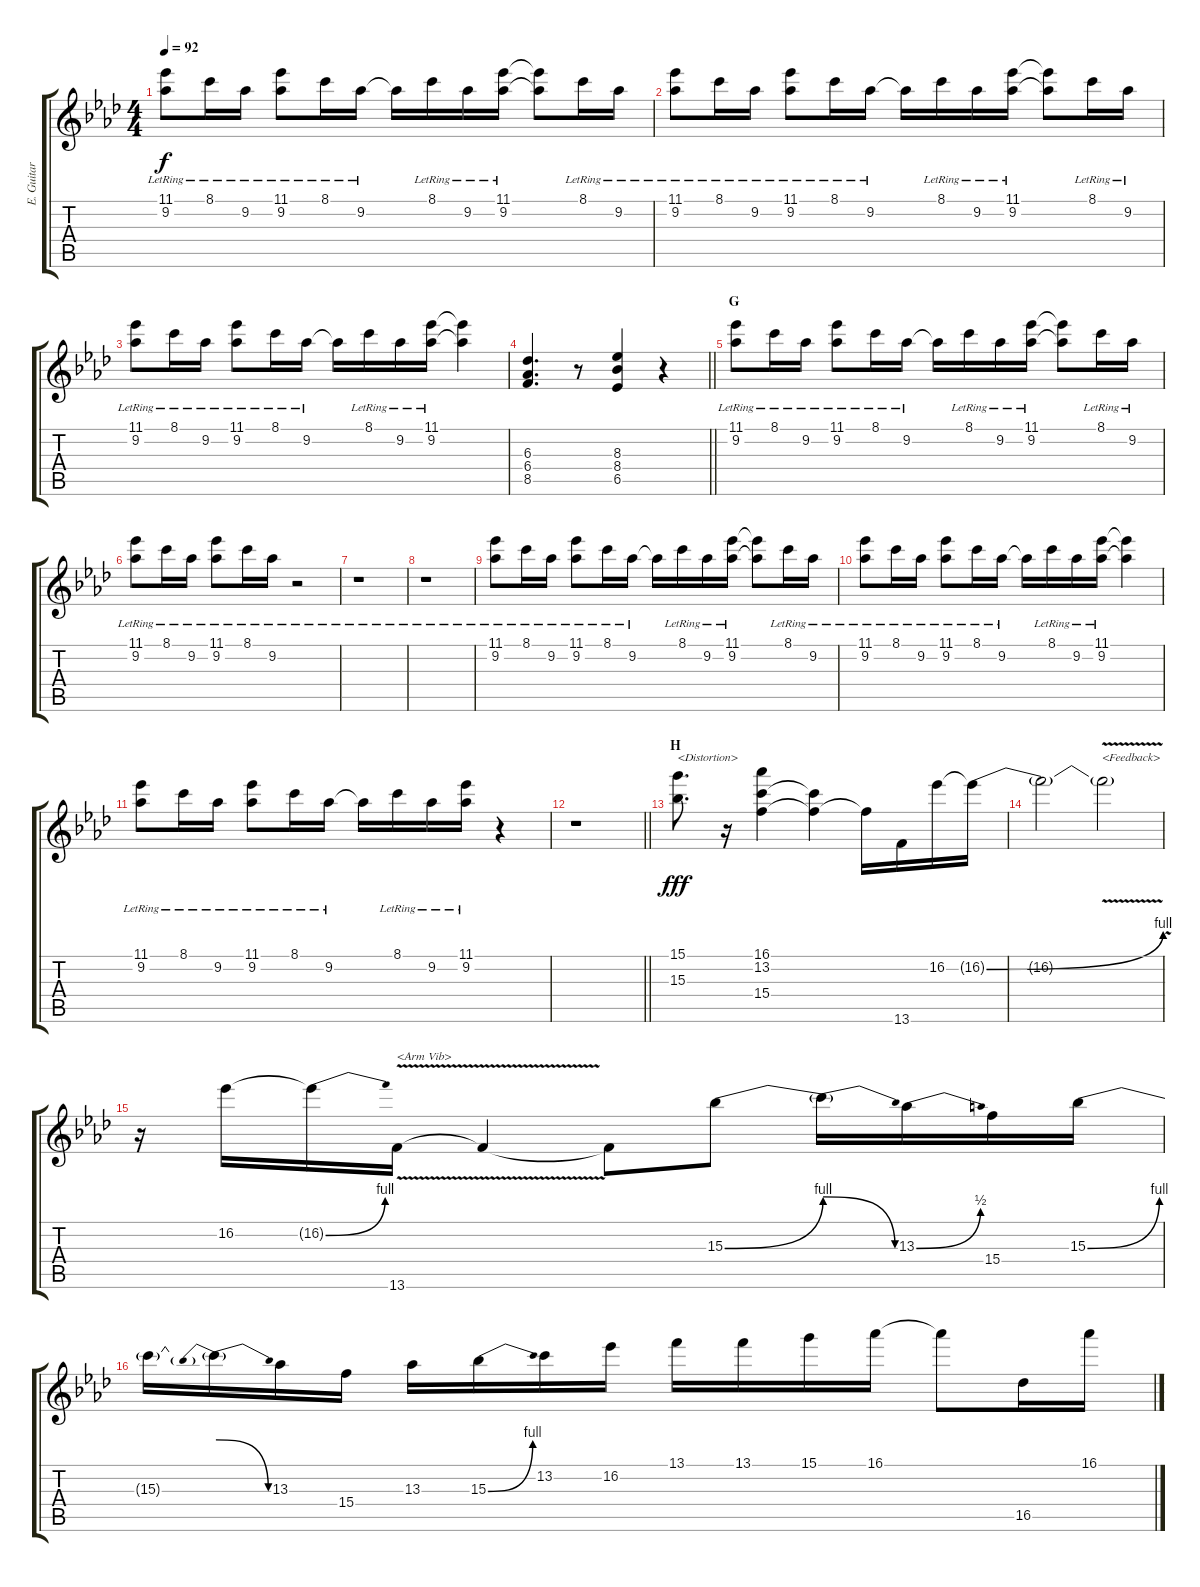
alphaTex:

\track ("E. Guitar II" "E. Guitar ") {instrument electricguitarclean}
\staff {score tabs}
\tuning (E4 B3 G3 D3 A2 E2) {hide}
\ts (4 4)
\tempo 92
\clef g2
\ks ab
(11.1{lr} 9.2{lr}).8{dy f} 8.1{lr}.16 9.2{lr}.16 (11.1{lr} 9.2{lr}).8 8.1{lr}.16 9.2{lr}.16 9.2{t}.16 8.1{lr}.16 9.2{lr}.16 (11.1{lr} 9.2{lr}).16 (11.1{t} 9.2{t}).8 8.1{lr}.16 9.2{lr}.16 |
(11.1{lr} 9.2{lr}).8 8.1{lr}.16 9.2{lr}.16 (11.1{lr} 9.2{lr}).8 8.1{lr}.16 9.2{lr}.16 9.2{t}.16 8.1{lr}.16 9.2{lr}.16 (11.1{lr} 9.2{lr}).16 (11.1{t} 9.2{t}).8 8.1{lr}.16 9.2{lr}.16 |
(11.1{lr} 9.2{lr}).8 8.1{lr}.16 9.2{lr}.16 (11.1{lr} 9.2{lr}).8 8.1{lr}.16 9.2{lr}.16 9.2{t}.16 8.1{lr}.16 9.2{lr}.16 (11.1{lr} 9.2{lr}).16 (11.1{t} 9.2{t}).4 |
\barLineRight lightlight
(6.3 6.4 8.5).4{d} r.8 (8.3 8.4 6.5).4 r.4 |
\section ("" "G")
(11.1{lr} 9.2{lr}).8 8.1{lr}.16 9.2{lr}.16 (11.1{lr} 9.2{lr}).8 8.1{lr}.16 9.2{lr}.16 9.2{t}.16 8.1{lr}.16 9.2{lr}.16 (11.1{lr} 9.2{lr}).16 (11.1{t} 9.2{t}).8 8.1{lr}.16 9.2{lr}.16 |
(11.1{lr} 9.2{lr}).8 8.1{lr}.16 9.2{lr}.16 (11.1{lr} 9.2{lr}).8 8.1{lr}.16 9.2{lr}.16 r.2 |
r.1 |
r.1 |
(11.1{lr} 9.2{lr}).8 8.1{lr}.16 9.2{lr}.16 (11.1{lr} 9.2{lr}).8 8.1{lr}.16 9.2{lr}.16 9.2{t}.16 8.1{lr}.16 9.2{lr}.16 (11.1{lr} 9.2{lr}).16 (11.1{t} 9.2{t}).8 8.1{lr}.16 9.2{lr}.16 |
(11.1{lr} 9.2{lr}).8 8.1{lr}.16 9.2{lr}.16 (11.1{lr} 9.2{lr}).8 8.1{lr}.16 9.2{lr}.16 9.2{t}.16 8.1{lr}.16 9.2{lr}.16 (11.1{lr} 9.2{lr}).16 (11.1{t} 9.2{t}).4 |
(11.1{lr} 9.2{lr}).8 8.1{lr}.16 9.2{lr}.16 (11.1{lr} 9.2{lr}).8 8.1{lr}.16 9.2{lr}.16 9.2{t}.16 8.1{lr}.16 9.2{lr}.16 (11.1{lr} 9.2{lr}).16 r.4 |
\barLineRight lightlight
r.1 |
\section ("" "H")
(15.1 15.3).8{d txt "<Distortion>" dy fff instrument overdrivenguitar} r.16 (16.1 13.2 15.4).4 (13.2{t} 15.4{t}).4 15.4{t}.16 13.6.16 16.2.16 16.2{be (bend 0 0 60 4) t}.16 |
16.2{t}.2 16.2{v t}.2{txt "<Feedback>"} |
r.16 16.2.16 16.2{be (bend 0 0 60 4) t}.16 13.6{v}.16{txt "<Arm Vib>"} 13.6{t}.4 13.6{t}.8 15.3{be (bend 0 0 60 4)}.8 15.3{be (release 0 4 60 0) t}.16 13.3{be (bend 0 0 60 2)}.16 15.4.16 15.3{be (bend 0 0 60 4)}.16 |
15.3{t}.16 15.3{be (prebendrelease 0 4 60 0) t}.16 13.3.16 15.4.16 13.3.16 15.3{be (bend 0 0 60 4)}.16 13.2.16 16.2.16 13.1.16 13.1.16 15.1.16 16.1.16 16.1{t}.8 16.5.16 16.1.16
